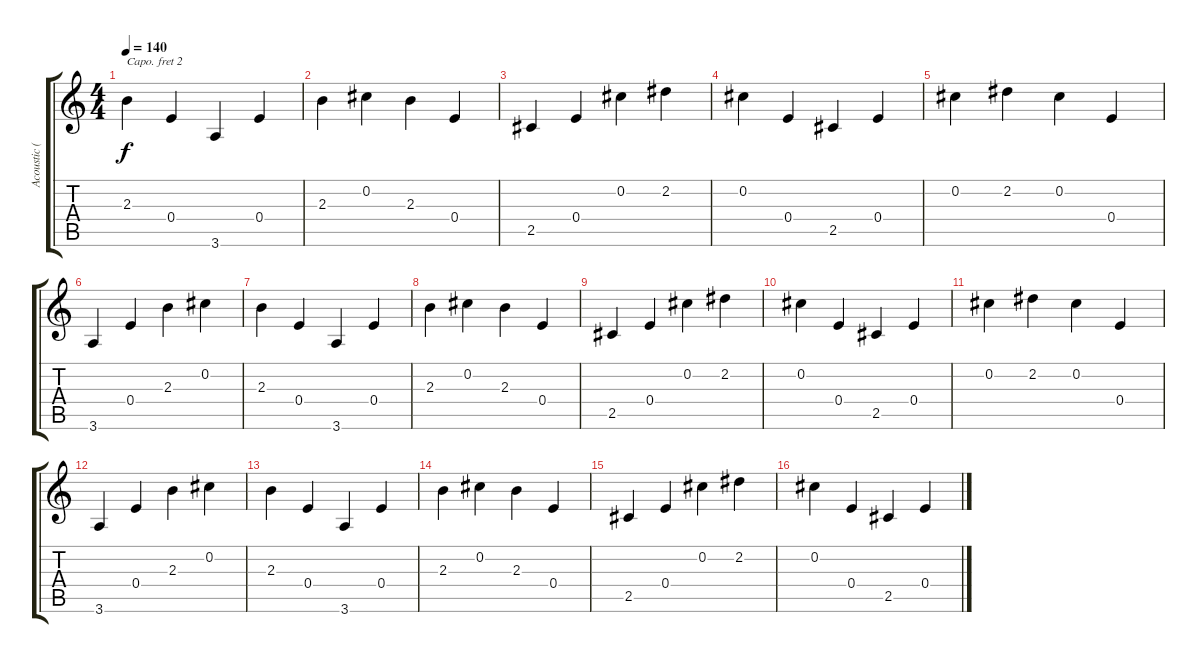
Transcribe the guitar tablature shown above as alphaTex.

\track ("Acoustic (Aaron)" "Acoustic (") {instrument electricguitarjazz}
\staff {score tabs}
\capo 2
\tuning (E4 B3 G3 D3 A2 E2) {hide}
\ts (4 4)
\tempo 140
\clef g2
\ks c
2.3.4{dy f} 0.4.4 3.6.4 0.4.4 |
2.3.4 0.2.4 2.3.4 0.4.4 |
2.5.4 0.4.4 0.2.4 2.2.4 |
0.2.4 0.4.4 2.5.4 0.4.4 |
0.2.4 2.2.4 0.2.4 0.4.4 |
3.6.4 0.4.4 2.3.4 0.2.4 |
2.3.4 0.4.4 3.6.4 0.4.4 |
2.3.4 0.2.4 2.3.4 0.4.4 |
2.5.4 0.4.4 0.2.4 2.2.4 |
0.2.4 0.4.4 2.5.4 0.4.4 |
0.2.4 2.2.4 0.2.4 0.4.4 |
3.6.4 0.4.4 2.3.4 0.2.4 |
2.3.4 0.4.4 3.6.4 0.4.4 |
2.3.4 0.2.4 2.3.4 0.4.4 |
2.5.4 0.4.4 0.2.4 2.2.4 |
0.2.4 0.4.4 2.5.4 0.4.4
